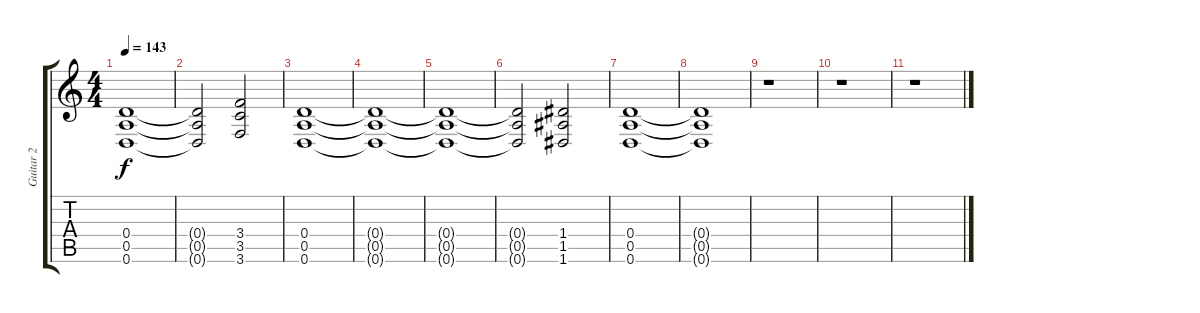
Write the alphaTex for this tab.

\track ("Guitar 2" "Guitar 2") {instrument overdrivenguitar}
\staff {score tabs}
\tuning (E4 B3 G3 D3 A2 D2) {hide}
\ts (4 4)
\tempo 143
\clef g2
\ks c
(0.4{t} 0.5{t} 0.6{t}).1{dy f} |
(0.4{t} 0.5{t} 0.6{t}).2 (3.4 3.5 3.6).2 |
(0.4 0.5 0.6).1 |
(0.4{t} 0.5{t} 0.6{t}).1 |
(0.4{t} 0.5{t} 0.6{t}).1 |
(0.4{t} 0.5{t} 0.6{t}).2 (1.4 1.5 1.6).2 |
(0.4 0.5 0.6).1 |
(0.4{t} 0.5{t} 0.6{t}).1 |
r.1 |
r.1 |
r.1
